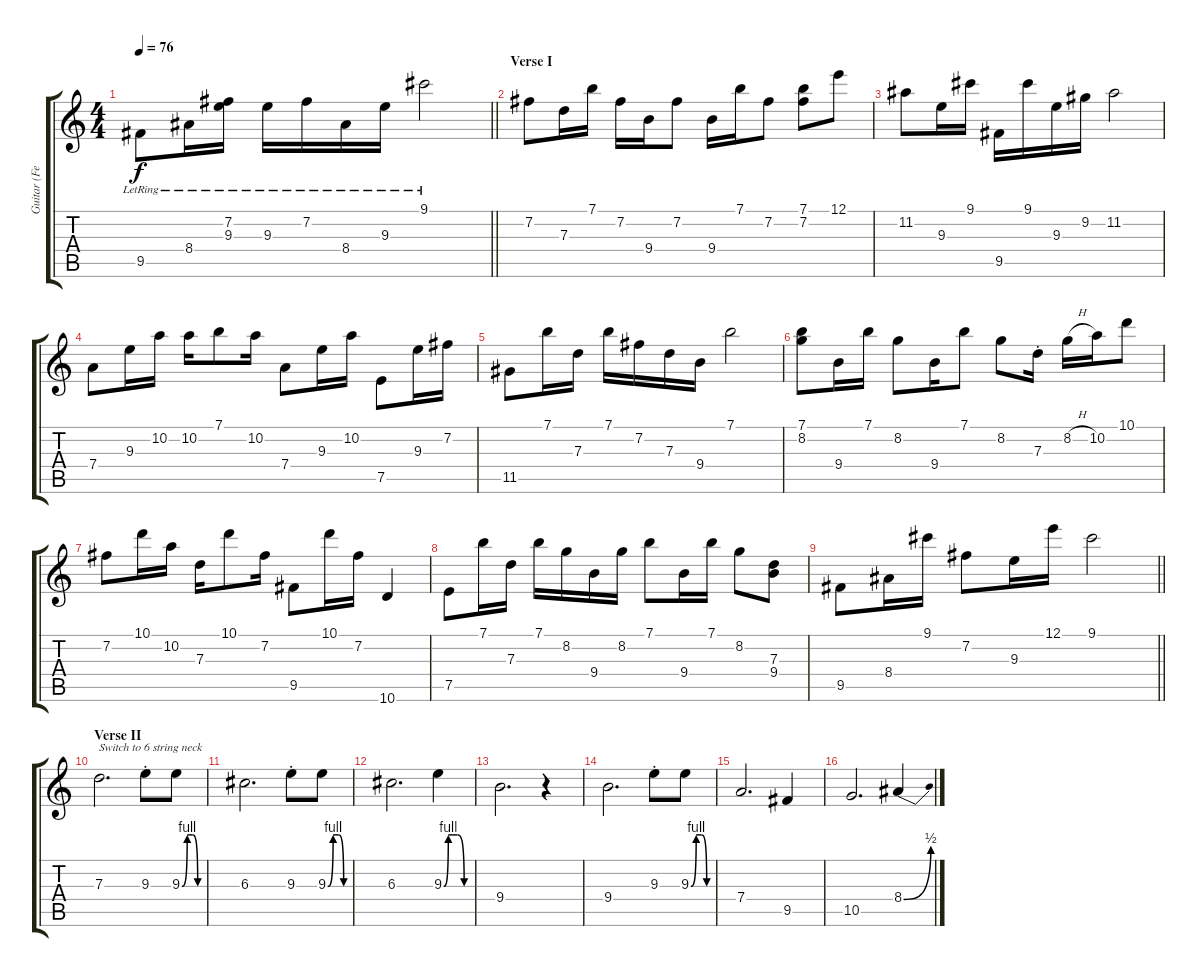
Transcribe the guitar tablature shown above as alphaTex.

\track ("Guitar (Felder) left ch" "Guitar (Fe") {instrument electricguitarclean}
\staff {score tabs}
\tuning (E4 B3 G3 D3 A2 E2) {hide}
\ts (4 4)
\tempo 76
\clef g2
\barLineRight lightlight
\ks c
9.5{lr}.8{dy f} 8.4{lr}.16 (7.2{lr} 9.3{lr}).16 9.3{lr}.16 7.2{lr}.16 8.4{lr}.16 9.3{lr}.16 9.1{lr}.2 |
\section ("" "Verse I")
7.2.8 7.3.16 7.1.16 7.2.16 9.4.16 7.2.8 9.4.16 7.1.16 7.2.8 (7.1 7.2).8 12.1.8 |
11.2.8 9.3.16 9.1.16 9.5.16 9.1.16 9.3.16 9.2.16 11.2.2 |
7.4.8 9.3.16 10.2.16 10.2.16 7.1.8 10.2.16 7.4.8 9.3.16 10.2.16 7.5.8 9.3.16 7.2.16 |
11.5.8 7.1.16 7.3.16 7.1.16 7.2.16 7.3.16 9.4.16 7.1.2 |
(7.1 8.2).8 9.4.16 7.1.16 8.2.8 9.4.16 7.1.8 8.2.8 7.3{st}.16 8.2{h}.16 10.2.16 10.1.8 |
7.2.8 10.1.16 10.2.16 7.3.16 10.1.8 7.2.16 9.5.8 10.1.16 7.2.16 10.6.4 |
7.5.8 7.1.16 7.3.16 7.1.16 8.2.16 9.4.16 8.2.16 7.1.8 9.4.16 7.1.16 8.2.8 (7.3 9.4).8 |
\barLineRight lightlight
9.5.8 8.4.16 9.1.16 7.2.8 9.3.16 12.1.16 9.1.2 |
\section ("" "Verse II")
7.3.2{d txt "Switch to 6 string neck" instrument overdrivenguitar} 9.3{st}.8 9.3{be (custom 0 0 15 4 30 4 45 0 60 0)}.8 |
6.3.2{d instrument overdrivenguitar} 9.3{st}.8 9.3{be (custom 0 0 15 4 30 4 45 0 60 0)}.8 |
6.3.2{d} 9.3{be (custom 0 0 10 4 20 4 30 4 45 0 60 0)}.4 |
9.4.2{d} r.4 |
9.4.2{d} 9.3{st}.8 9.3{be (custom 0 0 15 4 30 4 45 0 60 0)}.8 |
7.4.2{d} 9.5.4 |
10.5.2{d} 8.4{be (bend 0 0 60 2)}.4
